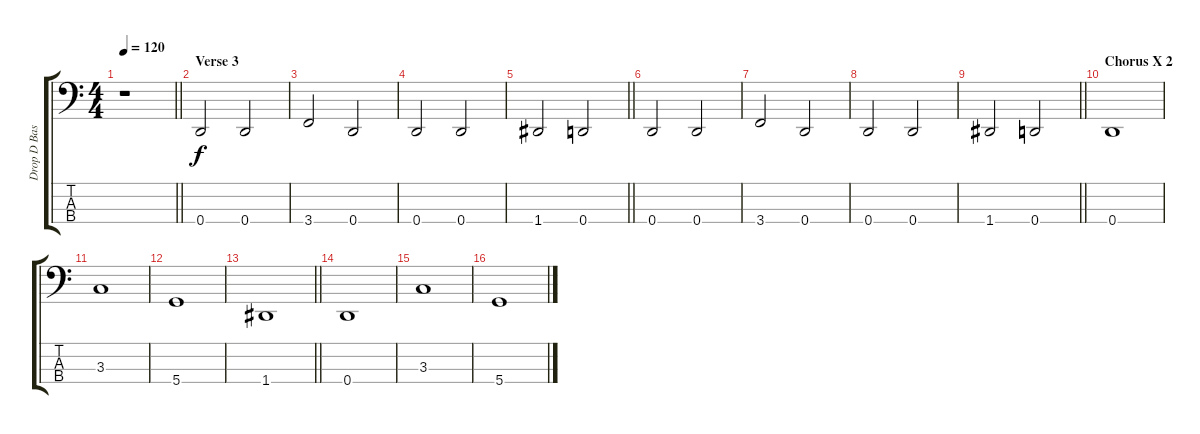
\track ("Drop D Bass" "Drop D Bas") {instrument electricbassfinger}
\staff {score tabs}
\tuning (G2 D2 A1 D1) {hide}
\ts (4 4)
\tempo 120
\clef f4
\barLineRight lightlight
\ks c
r.1{dy f} |
\section ("" "Verse 3")
0.4.2 0.4.2 |
3.4.2 0.4.2 |
0.4.2 0.4.2 |
\barLineRight lightlight
1.4.2 0.4.2 |
0.4.2 0.4.2 |
3.4.2 0.4.2 |
0.4.2 0.4.2 |
\barLineRight lightlight
1.4.2 0.4.2 |
\section ("" "Chorus X 2")
0.4.1 |
3.3.1 |
5.4.1 |
\barLineRight lightlight
1.4.1 |
0.4.1 |
3.3.1 |
5.4.1
